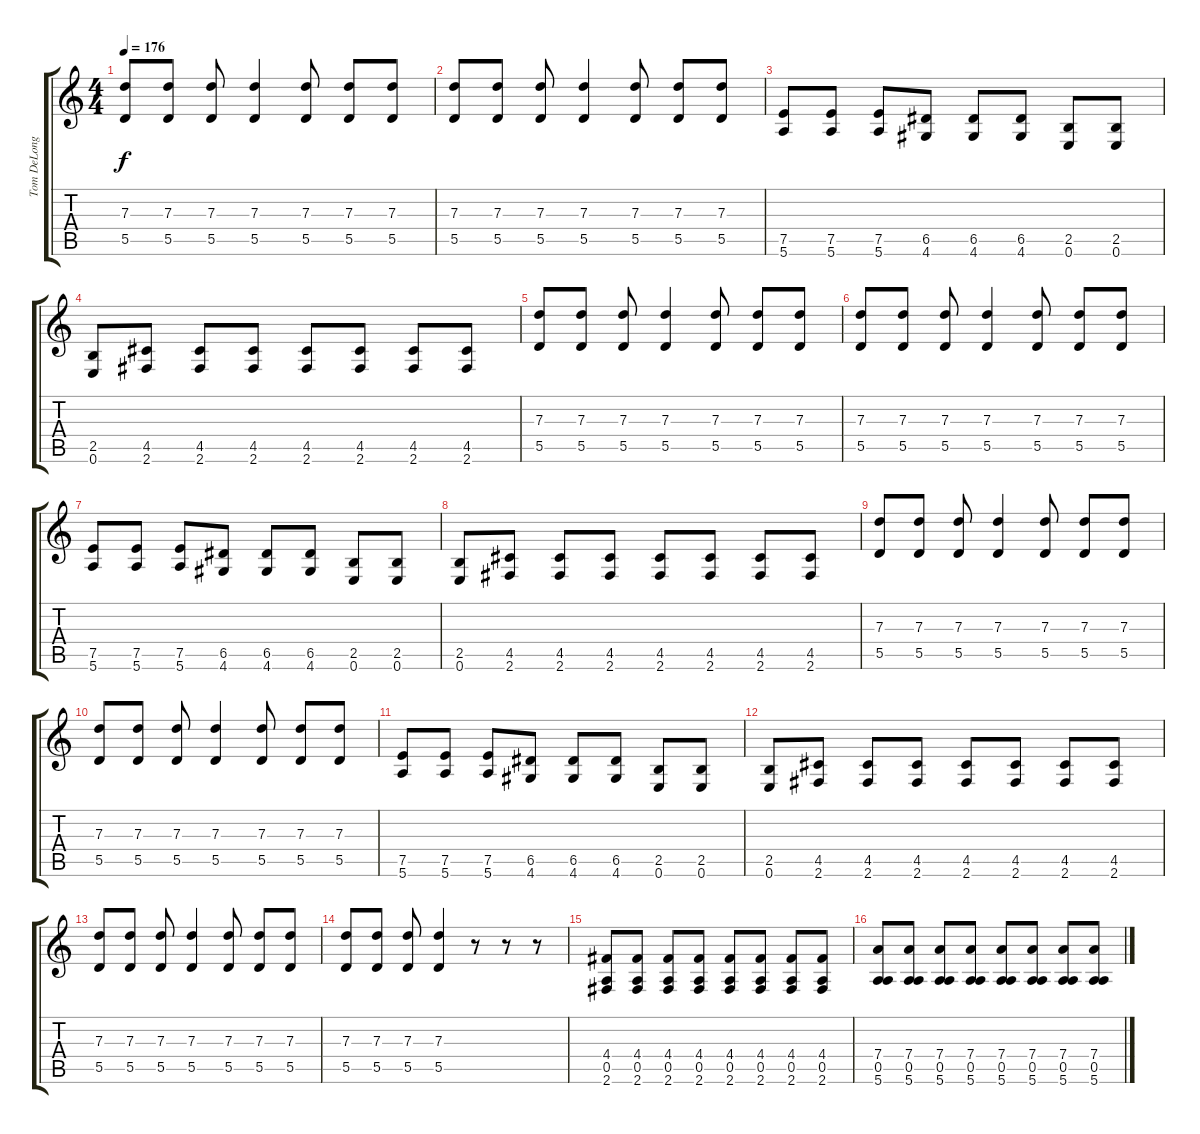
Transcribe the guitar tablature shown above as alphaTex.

\track ("Tom DeLonge - Guitar" "Tom DeLong") {instrument overdrivenguitar}
\staff {score tabs}
\tuning (E4 B3 G3 D3 A2 E2) {hide}
\ts (4 4)
\tempo 176
\clef g2
\ks c
(7.3 5.5).8{dy f} (7.3 5.5).8 (7.3 5.5).8 (7.3 5.5).4 (7.3 5.5).8 (7.3 5.5).8 (7.3 5.5).8 |
(7.3 5.5).8 (7.3 5.5).8 (7.3 5.5).8 (7.3 5.5).4 (7.3 5.5).8 (7.3 5.5).8 (7.3 5.5).8 |
(7.5 5.6).8 (7.5 5.6).8 (7.5 5.6).8 (6.5 4.6).8 (6.5 4.6).8 (6.5 4.6).8 (2.5 0.6).8 (2.5 0.6).8 |
(2.5 0.6).8 (4.5 2.6).8 (4.5 2.6).8 (4.5 2.6).8 (4.5 2.6).8 (4.5 2.6).8 (4.5 2.6).8 (4.5 2.6).8 |
(7.3 5.5).8 (7.3 5.5).8 (7.3 5.5).8 (7.3 5.5).4 (7.3 5.5).8 (7.3 5.5).8 (7.3 5.5).8 |
(7.3 5.5).8 (7.3 5.5).8 (7.3 5.5).8 (7.3 5.5).4 (7.3 5.5).8 (7.3 5.5).8 (7.3 5.5).8 |
(7.5 5.6).8 (7.5 5.6).8 (7.5 5.6).8 (6.5 4.6).8 (6.5 4.6).8 (6.5 4.6).8 (2.5 0.6).8 (2.5 0.6).8 |
(2.5 0.6).8 (4.5 2.6).8 (4.5 2.6).8 (4.5 2.6).8 (4.5 2.6).8 (4.5 2.6).8 (4.5 2.6).8 (4.5 2.6).8 |
(7.3 5.5).8 (7.3 5.5).8 (7.3 5.5).8 (7.3 5.5).4 (7.3 5.5).8 (7.3 5.5).8 (7.3 5.5).8 |
(7.3 5.5).8 (7.3 5.5).8 (7.3 5.5).8 (7.3 5.5).4 (7.3 5.5).8 (7.3 5.5).8 (7.3 5.5).8 |
(7.5 5.6).8 (7.5 5.6).8 (7.5 5.6).8 (6.5 4.6).8 (6.5 4.6).8 (6.5 4.6).8 (2.5 0.6).8 (2.5 0.6).8 |
(2.5 0.6).8 (4.5 2.6).8 (4.5 2.6).8 (4.5 2.6).8 (4.5 2.6).8 (4.5 2.6).8 (4.5 2.6).8 (4.5 2.6).8 |
(7.3 5.5).8 (7.3 5.5).8 (7.3 5.5).8 (7.3 5.5).4 (7.3 5.5).8 (7.3 5.5).8 (7.3 5.5).8 |
(7.3 5.5).8 (7.3 5.5).8 (7.3 5.5).8 (7.3 5.5).4 r.8 r.8 r.8 |
(4.4 0.5 2.6).8 (4.4 0.5 2.6).8 (4.4 0.5 2.6).8 (4.4 0.5 2.6).8 (4.4 0.5 2.6).8 (4.4 0.5 2.6).8 (4.4 0.5 2.6).8 (4.4 0.5 2.6).8 |
(7.4 0.5 5.6).8 (7.4 0.5 5.6).8 (7.4 0.5 5.6).8 (7.4 0.5 5.6).8 (7.4 0.5 5.6).8 (7.4 0.5 5.6).8 (7.4 0.5 5.6).8 (7.4 0.5 5.6).8
